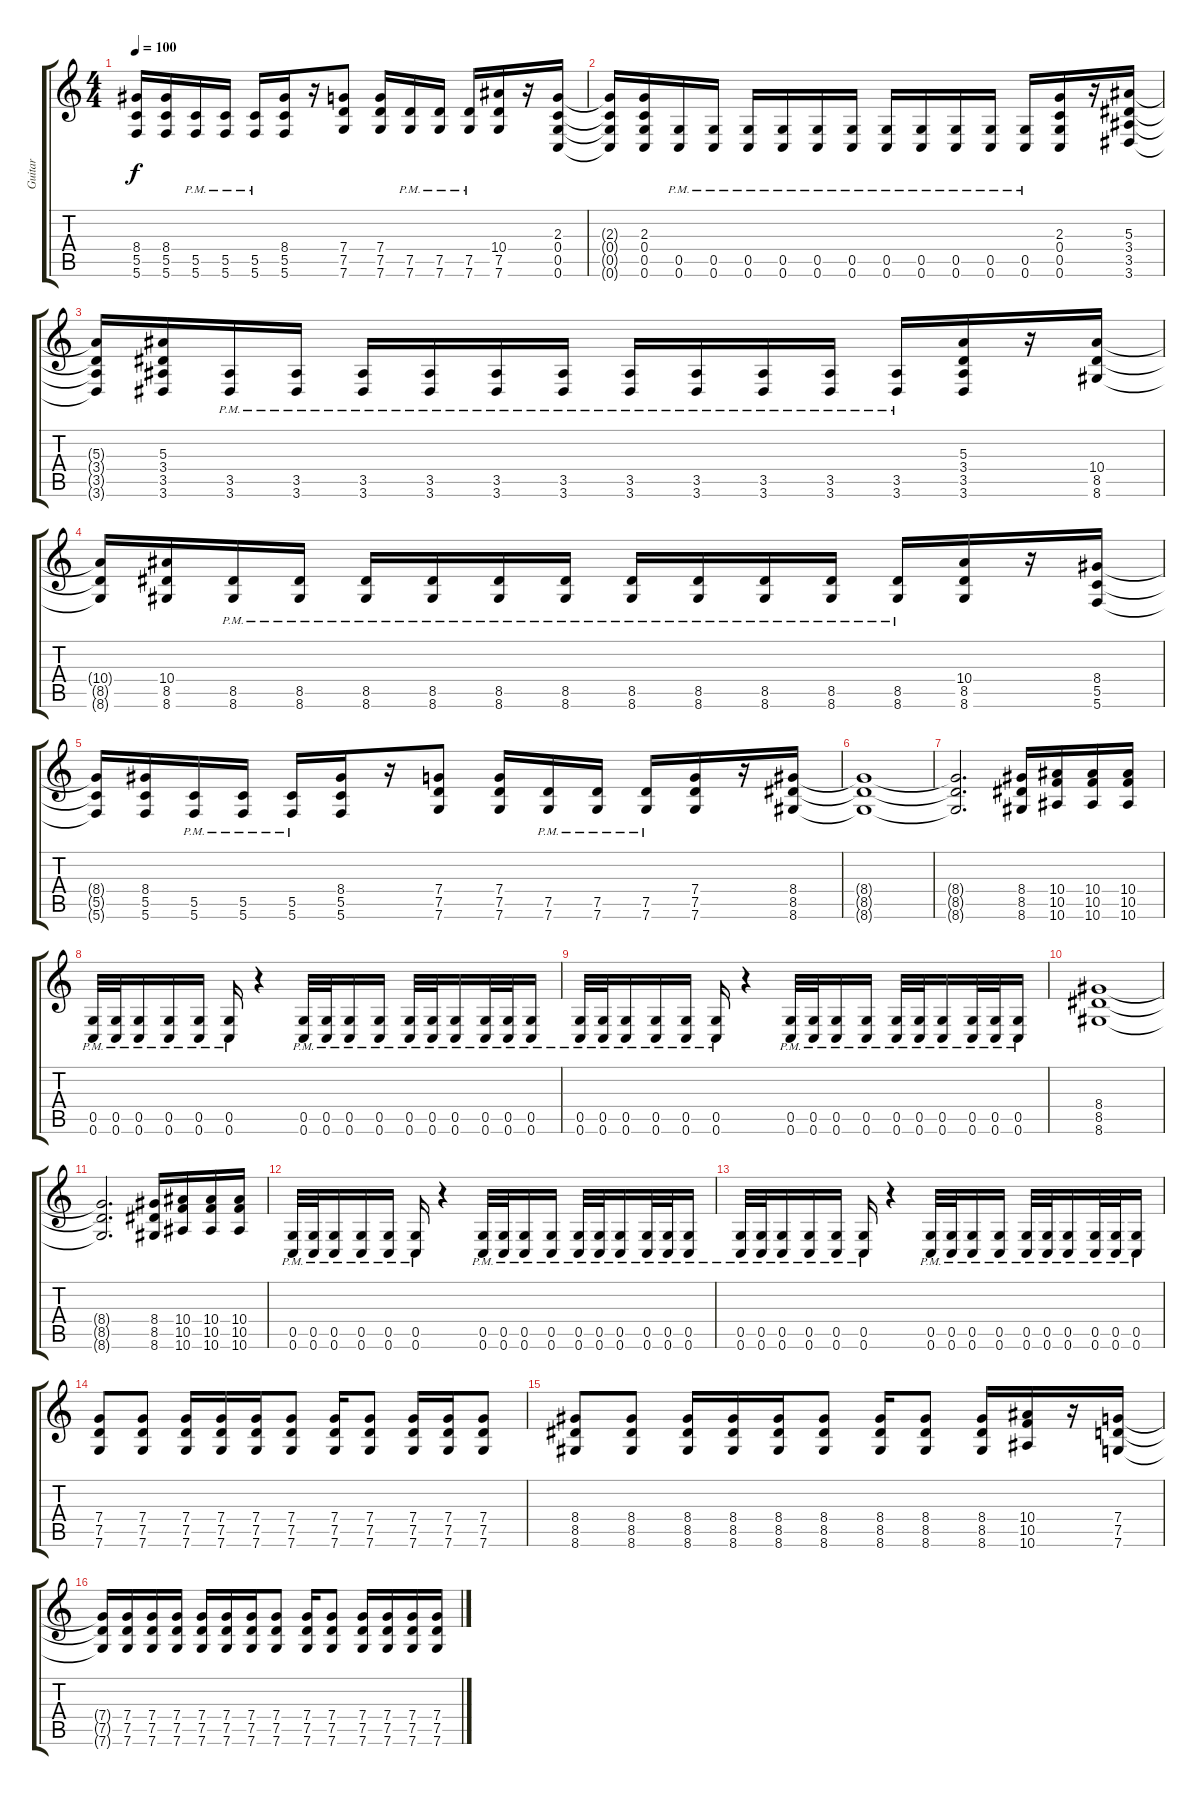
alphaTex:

\track ("Guitar" "Guitar") {instrument distortionguitar}
\staff {score tabs}
\tuning (D4 A3 F3 C3 G2 C2) {hide}
\ts (4 4)
\tempo 100
\clef g2
\ks c
(8.4{t} 5.5{t} 5.6{t}).16{dy f} (8.4 5.5 5.6).16 (5.5{pm} 5.6{pm}).16 (5.5{pm} 5.6{pm}).16 (5.5{pm} 5.6{pm}).16 (8.4 5.5 5.6).16 r.16 (7.4 7.5 7.6).8 (7.4 7.5 7.6).16 (7.5{pm} 7.6{pm}).16 (7.5{pm} 7.6{pm}).16 (7.5{pm} 7.6{pm}).16 (10.4 7.5 7.6).16 r.16 (2.3 0.4 0.5 0.6).16 |
(2.3{t} 0.4{t} 0.5{t} 0.6{t}).16 (2.3 0.4 0.5 0.6).16 (0.5{pm} 0.6{pm}).16 (0.5{pm} 0.6{pm}).16 (0.5{pm} 0.6{pm}).16 (0.5{pm} 0.6{pm}).16 (0.5{pm} 0.6{pm}).16 (0.5{pm} 0.6{pm}).16 (0.5{pm} 0.6{pm}).16 (0.5{pm} 0.6{pm}).16 (0.5{pm} 0.6{pm}).16 (0.5{pm} 0.6{pm}).16 (0.5{pm} 0.6{pm}).16 (2.3 0.4 0.5 0.6).16 r.16 (5.3 3.4 3.5 3.6).16 |
(5.3{t} 3.4{t} 3.5{t} 3.6{t}).16 (5.3 3.4 3.5 3.6).16 (3.5{pm} 3.6{pm}).16 (3.5{pm} 3.6{pm}).16 (3.5{pm} 3.6{pm}).16 (3.5{pm} 3.6{pm}).16 (3.5{pm} 3.6{pm}).16 (3.5{pm} 3.6{pm}).16 (3.5{pm} 3.6{pm}).16 (3.5{pm} 3.6{pm}).16 (3.5{pm} 3.6{pm}).16 (3.5{pm} 3.6{pm}).16 (3.5{pm} 3.6{pm}).16 (5.3 3.4 3.5 3.6).16 r.16 (10.4 8.5 8.6).16 |
(10.4{t} 8.5{t} 8.6{t}).16 (10.4 8.5 8.6).16 (8.5{pm} 8.6{pm}).16 (8.5{pm} 8.6{pm}).16 (8.5{pm} 8.6{pm}).16 (8.5{pm} 8.6{pm}).16 (8.5{pm} 8.6{pm}).16 (8.5{pm} 8.6{pm}).16 (8.5{pm} 8.6{pm}).16 (8.5{pm} 8.6{pm}).16 (8.5{pm} 8.6{pm}).16 (8.5{pm} 8.6{pm}).16 (8.5{pm} 8.6{pm}).16 (10.4 8.5 8.6).16 r.16 (8.4 5.5 5.6).16 |
(8.4{t} 5.5{t} 5.6{t}).16 (8.4 5.5 5.6).16 (5.5{pm} 5.6{pm}).16 (5.5{pm} 5.6{pm}).16 (5.5{pm} 5.6{pm}).16 (8.4 5.5 5.6).16 r.16 (7.4 7.5 7.6).8 (7.4 7.5 7.6).16 (7.5{pm} 7.6{pm}).16 (7.5{pm} 7.6{pm}).16 (7.5{pm} 7.6{pm}).16 (7.4 7.5 7.6).16 r.16 (8.4 8.5 8.6).16 |
(8.4{t} 8.5{t} 8.6{t}).1 |
(8.4{t} 8.5{t} 8.6{t}).2{d} (8.4 8.5 8.6).16 (10.4 10.5 10.6).16 (10.4 10.5 10.6).16 (10.4 10.5 10.6).16 |
(0.5{pm} 0.6{pm}).32 (0.5{pm} 0.6{pm}).32 (0.5{pm} 0.6{pm}).16 (0.5{pm} 0.6{pm}).16 (0.5{pm} 0.6{pm}).16 (0.5{pm} 0.6{pm}).16 r.4 (0.5{pm} 0.6{pm}).32 (0.5{pm} 0.6{pm}).32 (0.5{pm} 0.6{pm}).16 (0.5{pm} 0.6{pm}).16 (0.5{pm} 0.6{pm}).32 (0.5{pm} 0.6{pm}).32 (0.5{pm} 0.6{pm}).16 (0.5{pm} 0.6{pm}).32 (0.5{pm} 0.6{pm}).32 (0.5{pm} 0.6{pm}).16 |
(0.5{pm} 0.6{pm}).32 (0.5{pm} 0.6{pm}).32 (0.5{pm} 0.6{pm}).16 (0.5{pm} 0.6{pm}).16 (0.5{pm} 0.6{pm}).16 (0.5{pm} 0.6{pm}).16 r.4 (0.5{pm} 0.6{pm}).32 (0.5{pm} 0.6{pm}).32 (0.5{pm} 0.6{pm}).16 (0.5{pm} 0.6{pm}).16 (0.5{pm} 0.6{pm}).32 (0.5{pm} 0.6{pm}).32 (0.5{pm} 0.6{pm}).16 (0.5{pm} 0.6{pm}).32 (0.5{pm} 0.6{pm}).32 (0.5{pm} 0.6{pm}).16 |
(8.4 8.5 8.6).1 |
(8.4{t} 8.5{t} 8.6{t}).2{d} (8.4 8.5 8.6).16 (10.4 10.5 10.6).16 (10.4 10.5 10.6).16 (10.4 10.5 10.6).16 |
(0.5{pm} 0.6{pm}).32 (0.5{pm} 0.6{pm}).32 (0.5{pm} 0.6{pm}).16 (0.5{pm} 0.6{pm}).16 (0.5{pm} 0.6{pm}).16 (0.5{pm} 0.6{pm}).16 r.4 (0.5{pm} 0.6{pm}).32 (0.5{pm} 0.6{pm}).32 (0.5{pm} 0.6{pm}).16 (0.5{pm} 0.6{pm}).16 (0.5{pm} 0.6{pm}).32 (0.5{pm} 0.6{pm}).32 (0.5{pm} 0.6{pm}).16 (0.5{pm} 0.6{pm}).32 (0.5{pm} 0.6{pm}).32 (0.5{pm} 0.6{pm}).16 |
(0.5{pm} 0.6{pm}).32 (0.5{pm} 0.6{pm}).32 (0.5{pm} 0.6{pm}).16 (0.5{pm} 0.6{pm}).16 (0.5{pm} 0.6{pm}).16 (0.5{pm} 0.6{pm}).16 r.4 (0.5{pm} 0.6{pm}).32 (0.5{pm} 0.6{pm}).32 (0.5{pm} 0.6{pm}).16 (0.5{pm} 0.6{pm}).16 (0.5{pm} 0.6{pm}).32 (0.5{pm} 0.6{pm}).32 (0.5{pm} 0.6{pm}).16 (0.5{pm} 0.6{pm}).32 (0.5{pm} 0.6{pm}).32 (0.5{pm} 0.6{pm}).16 |
(7.4 7.5 7.6).8 (7.4 7.5 7.6).8 (7.4 7.5 7.6).16 (7.4 7.5 7.6).16 (7.4 7.5 7.6).16 (7.4 7.5 7.6).8 (7.4 7.5 7.6).16 (7.4 7.5 7.6).8 (7.4 7.5 7.6).16 (7.4 7.5 7.6).16 (7.4 7.5 7.6).8 |
(8.4 8.5 8.6).8 (8.4 8.5 8.6).8 (8.4 8.5 8.6).16 (8.4 8.5 8.6).16 (8.4 8.5 8.6).16 (8.4 8.5 8.6).8 (8.4 8.5 8.6).16 (8.4 8.5 8.6).8 (8.4 8.5 8.6).16 (10.4 10.5 10.6).16 r.16 (7.4 7.5 7.6).16 |
(7.4{t} 7.5{t} 7.6{t}).16 (7.4 7.5 7.6).16 (7.4 7.5 7.6).16 (7.4 7.5 7.6).16 (7.4 7.5 7.6).16 (7.4 7.5 7.6).16 (7.4 7.5 7.6).16 (7.4 7.5 7.6).8 (7.4 7.5 7.6).16 (7.4 7.5 7.6).8 (7.4 7.5 7.6).16 (7.4 7.5 7.6).16 (7.4 7.5 7.6).16 (7.4 7.5 7.6).16
